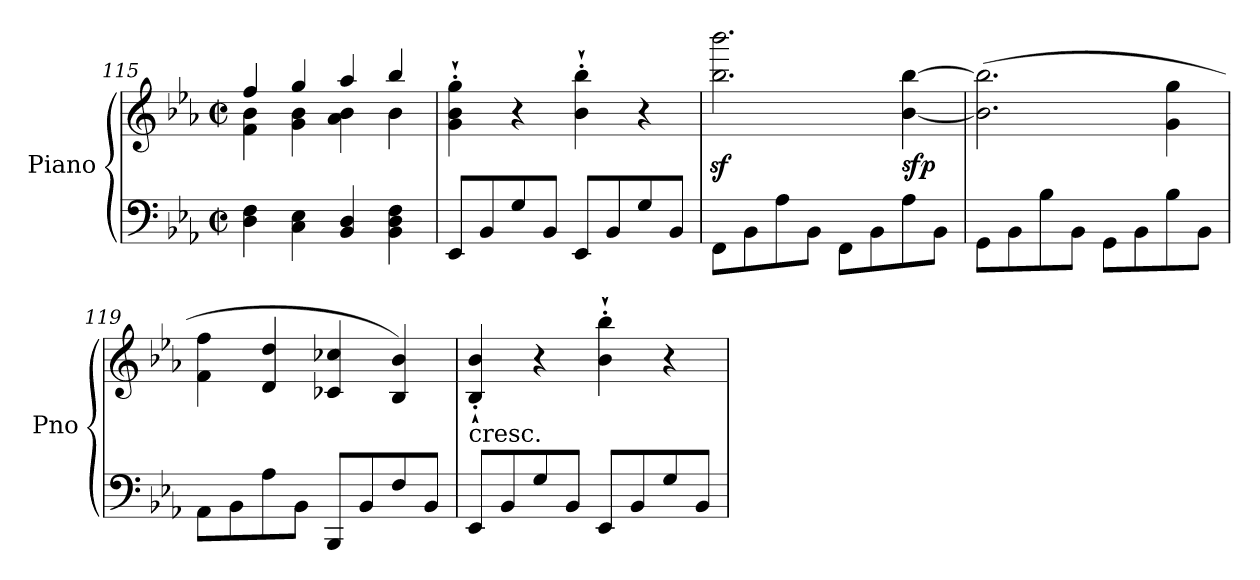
**kern	**kern	**dynam
*part1	*part1	*part1
*staff2	*staff1	*staff1/2
*I"Piano	*	*
*I'Pno	*	*
*clefF4	*clefG2	*
*k[b-e-a-]	*k[b-e-a-]	*
*E-:	*E-:	*
*M2/2	*M2/2	*
*met(c|)	*met(c|)	*
=115	=115	=115
*	*^	*
4D\ 4F\	4ff/	4f\ 4b-\	.
4C\ 4E-\	4gg/	4g\ 4b-\	.
4BB-/ 4D/	4aa-/	4a-\ 4b-\	.
4BB-\ 4D\ 4F\	4bb-/	4b-\	.
!!LO:LB:g=z
=116	=116	=116	=116
!	!LO:TX:b:t=cresc.	!	!
*	*v	*v	*
8EE-/L	4g\'` 4b-\'` 4gg\'`	.
8BB-/	.	.
8G/	4r	.
8BB-/J	.	.
8EE-/L	4b-\'` 4bb-\'`	.
8BB-/	.	.
8G/	4r	.
8BB-/J	.	.
=117	=117	=117
8FF\L	2.bb-\z< 2.bbb-\z<	.
8BB-\	.	.
8A-\	.	.
8BB-\J	.	.
8FF\L	.	.
8BB-\	.	.
!	!	!LO:DY:b
8A-\	[4b-\ [4bb-\	sfp
8BB-\J	.	.
=118	=118	=118
8GG\L	(>2.b-\] 2.bb-\]	.
8BB-\	.	.
8B-\	.	.
8BB-\J	.	.
8GG\L	.	.
8BB-\	.	.
8B-\	4g\ 4gg\	.
8BB-\J	.	.
=119	=119	=119
8AA-\L	4f\ 4ff\	.
8BB-\	.	.
8A-\	4d/ 4dd/	.
8BB-\J	.	.
8BBB-/L	4c-X/ 4cc-X/	.
8BB-/	.	.
8F/	4B-/ 4b-/)	.
8BB-/J	.	.
=120	=120	=120
!	!LO:TX:b:t=cresc.	!
8EE-/L	4B-/'` 4b-/'`	.
8BB-/	.	.
8G/	4r	.
8BB-/J	.	.
8EE-/L	4b-\'` 4bb-\'`	.
8BB-/	.	.
8G/	4r	.
8BB-/J	.	.
=	=	=
*-	*-	*-
